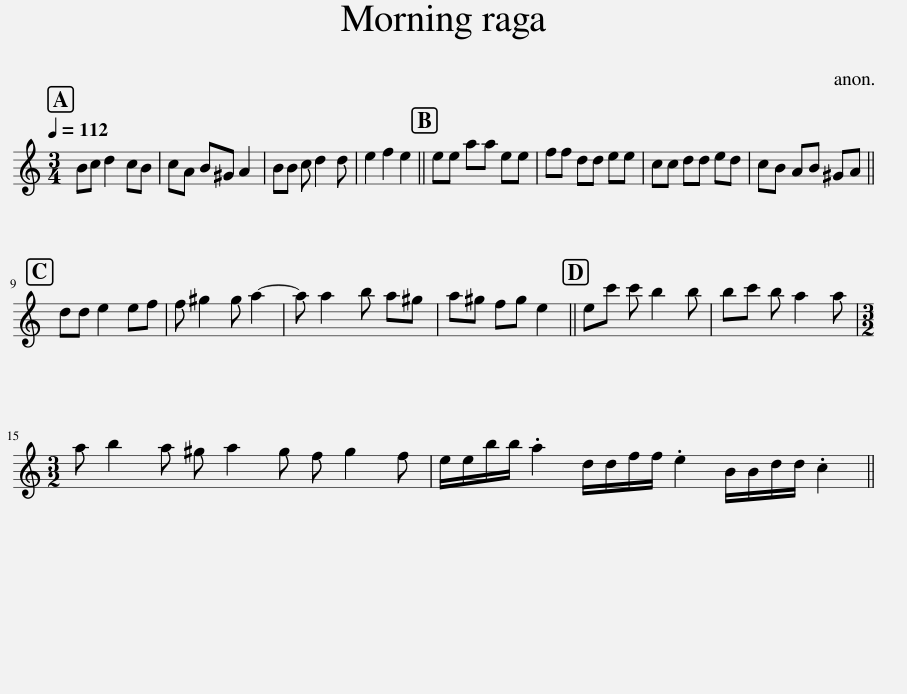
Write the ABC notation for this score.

X:1
L:1/8
Q:1/4=112
M:3/4
I:linebreak $
K:C
V:1 treble
V:1
 Bc d2 cB | cA B^G A2 | BB c d2 d | e2 f2 e2 || ee aa ee | %5
 ff dd ee | cc dd ed | cB AB ^GA ||$ dd e2 ef | f ^g2 g a2- | %10
 a a2 b a^g | a^g fg e2 || ec' c' b2 b | bc' b a2 a |$[M:3/2] a b2 a ^g a2 g f g2 f | %15
 e/e/b/b/ .a2 d/d/f/f/ .e2 B/B/d/d/ .c2 || %16
